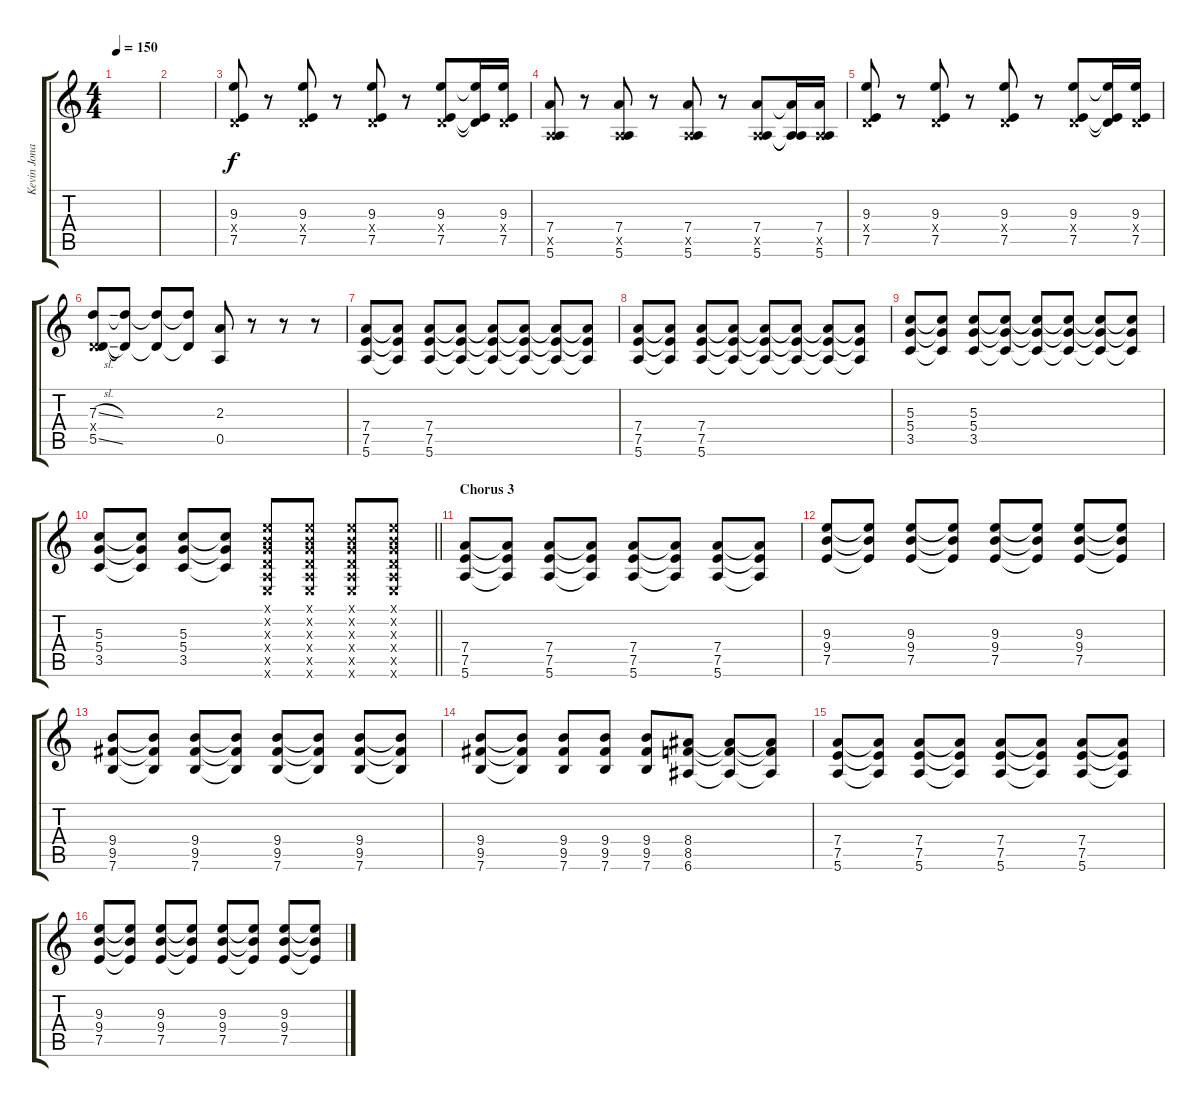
\track ("Kevin Jonas" "Kevin Jona") {instrument distortionguitar}
\staff {score tabs}
\tuning (E4 B3 G3 D3 A2 E2) {hide}
\ts (4 4)
\tempo 150
\clef g2
\ks c
|
|
(9.3 0.4{x} 7.5).8 r.8 (9.3 0.4{x} 7.5).8 r.8 (9.3 0.4{x} 7.5).8 r.8 (9.3 0.4{x} 7.5).8 (9.3{t} 0.4{t} 7.5{t}).16 (9.3 0.4{x} 7.5).16 |
(7.4 0.5{x} 5.6).8 r.8 (7.4 0.5{x} 5.6).8 r.8 (7.4 0.5{x} 5.6).8 r.8 (7.4 0.5{x} 5.6).8 (7.4{t} 0.5{t} 5.6{t}).16 (7.4 0.5{x} 5.6).16 |
(9.3 0.4{x} 7.5).8 r.8 (9.3 0.4{x} 7.5).8 r.8 (9.3 0.4{x} 7.5).8 r.8 (9.3 0.4{x} 7.5).8 (9.3{t} 0.4{t} 7.5{t}).16 (9.3 0.4{x} 7.5).16 |
(7.3{sl} 0.4{x} 5.5{sl}).8 (7.3{t} 5.5{t}).8 (7.3{t} 5.5{t}).8 (7.3{t} 5.5{t}).8 (2.3 0.5).8 r.8 r.8 r.8 |
(7.4 7.5 5.6).8 (7.4{t} 7.5{t} 5.6{t}).8 (7.4 7.5 5.6).8 (7.4{t} 7.5{t} 5.6{t}).8 (7.4{t} 7.5{t} 5.6{t}).8 (7.4{t} 7.5{t} 5.6{t}).8 (7.4{t} 7.5{t} 5.6{t}).8 (7.4{t} 7.5{t} 5.6{t}).8 |
(7.4 7.5 5.6).8 (7.4{t} 7.5{t} 5.6{t}).8 (7.4 7.5 5.6).8 (7.4{t} 7.5{t} 5.6{t}).8 (7.4{t} 7.5{t} 5.6{t}).8 (7.4{t} 7.5{t} 5.6{t}).8 (7.4{t} 7.5{t} 5.6{t}).8 (7.4{t} 7.5{t} 5.6{t}).8 |
(5.3 5.4 3.5).8 (5.3{t} 5.4{t} 3.5{t}).8 (5.3 5.4 3.5).8 (5.3{t} 5.4{t} 3.5{t}).8 (5.3{t} 5.4{t} 3.5{t}).8 (5.3{t} 5.4{t} 3.5{t}).8 (5.3{t} 5.4{t} 3.5{t}).8 (5.3{t} 5.4{t} 3.5{t}).8 |
\barLineRight lightlight
(5.3 5.4 3.5).8 (5.3{t} 5.4{t} 3.5{t}).8 (5.3 5.4 3.5).8 (5.3{t} 5.4{t} 3.5{t}).8 (0.1{x} 0.2{x} 0.3{x} 0.4{x} 0.5{x} 0.6{x}).8 (0.1{x} 0.2{x} 0.3{x} 0.4{x} 0.5{x} 0.6{x}).8 (0.1{x} 0.2{x} 0.3{x} 0.4{x} 0.5{x} 0.6{x}).8 (0.1{x} 0.2{x} 0.3{x} 0.4{x} 0.5{x} 0.6{x}).8 |
\section ("" "Chorus 3")
(7.4 7.5 5.6).8 (7.4{t} 7.5{t} 5.6{t}).8 (7.4 7.5 5.6).8 (7.4{t} 7.5{t} 5.6{t}).8 (7.4 7.5 5.6).8 (7.4{t} 7.5{t} 5.6{t}).8 (7.4 7.5 5.6).8 (7.4{t} 7.5{t} 5.6{t}).8 |
(9.3 9.4 7.5).8 (9.3{t} 9.4{t} 7.5{t}).8 (9.3 9.4 7.5).8 (9.3{t} 9.4{t} 7.5{t}).8 (9.3 9.4 7.5).8 (9.3{t} 9.4{t} 7.5{t}).8 (9.3 9.4 7.5).8 (9.3{t} 9.4{t} 7.5{t}).8 |
(9.4 9.5 7.6).8 (9.4{t} 9.5{t} 7.6{t}).8 (9.4 9.5 7.6).8 (9.4{t} 9.5{t} 7.6{t}).8 (9.4 9.5 7.6).8 (9.4{t} 9.5{t} 7.6{t}).8 (9.4 9.5 7.6).8 (9.4{t} 9.5{t} 7.6{t}).8 |
(9.4 9.5 7.6).8 (9.4{t} 9.5{t} 7.6{t}).8 (9.4 9.5 7.6).8 (9.4 9.5 7.6).8 (9.4 9.5 7.6).8 (8.4 8.5 6.6).8 (8.4{t} 8.5{t} 6.6{t}).8 (8.4{t} 8.5{t} 6.6{t}).8 |
(7.4 7.5 5.6).8 (7.4{t} 7.5{t} 5.6{t}).8 (7.4 7.5 5.6).8 (7.4{t} 7.5{t} 5.6{t}).8 (7.4 7.5 5.6).8 (7.4{t} 7.5{t} 5.6{t}).8 (7.4 7.5 5.6).8 (7.4{t} 7.5{t} 5.6{t}).8 |
(9.3 9.4 7.5).8 (9.3{t} 9.4{t} 7.5{t}).8 (9.3 9.4 7.5).8 (9.3{t} 9.4{t} 7.5{t}).8 (9.3 9.4 7.5).8 (9.3{t} 9.4{t} 7.5{t}).8 (9.3 9.4 7.5).8 (9.3{t} 9.4{t} 7.5{t}).8
